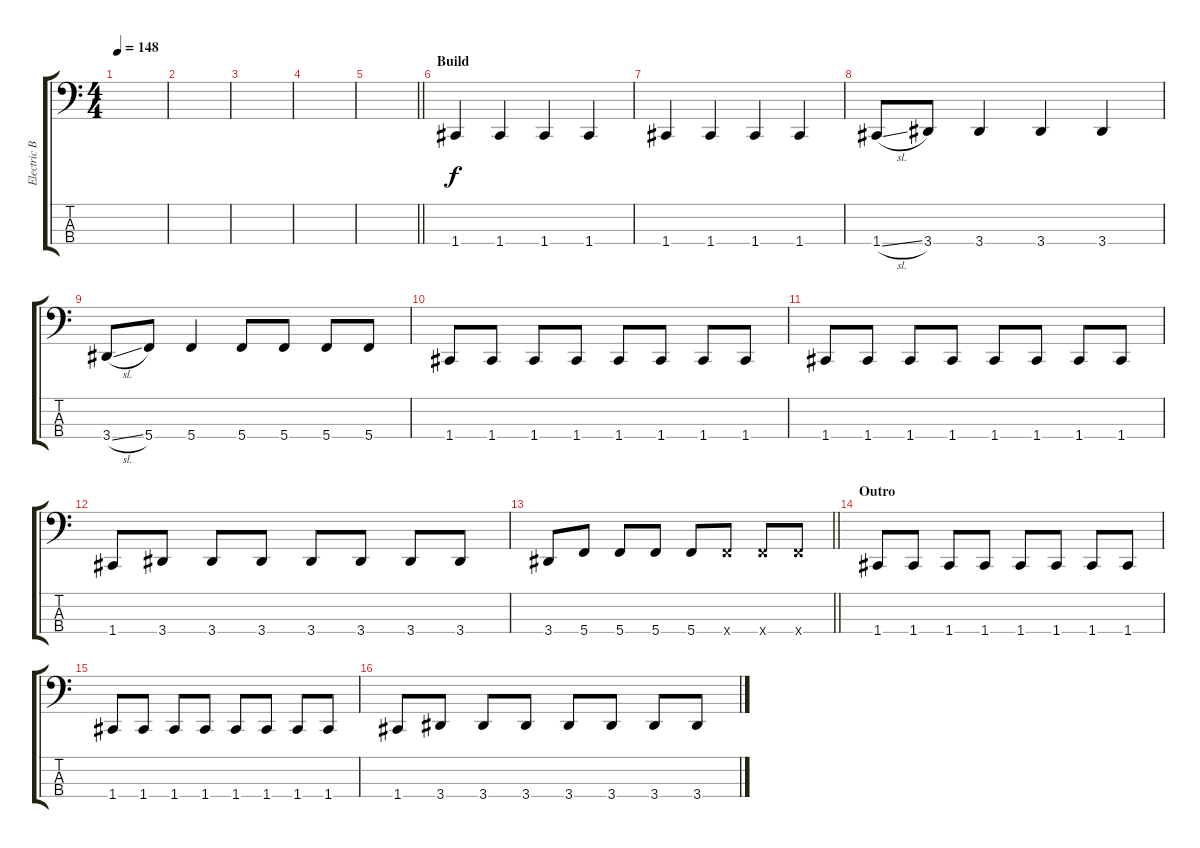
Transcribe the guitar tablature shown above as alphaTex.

\track ("Electric Bass" "Electric B") {instrument electricbasspick}
\staff {score tabs}
\tuning (F2 C2 G1 C1) {hide}
\ts (4 4)
\tempo 148
\clef f4
\ks c
|
|
|
|
\barLineRight lightlight
|
\section ("" "Build")
1.4.4{volume 14} 1.4.4 1.4.4 1.4.4 |
1.4.4 1.4.4 1.4.4 1.4.4 |
1.4{sl}.8 3.4.8 3.4.4 3.4.4 3.4.4 |
3.4{sl}.8 5.4.8 5.4.4 5.4.8 5.4.8 5.4.8 5.4.8 |
1.4.8 1.4.8 1.4.8 1.4.8 1.4.8 1.4.8 1.4.8 1.4.8 |
1.4.8 1.4.8 1.4.8 1.4.8 1.4.8 1.4.8 1.4.8 1.4.8 |
1.4.8 3.4.8 3.4.8 3.4.8 3.4.8 3.4.8 3.4.8 3.4.8 |
\barLineRight lightlight
3.4.8 5.4.8 5.4.8 5.4.8 5.4.8 5.4{x}.8 5.4{x}.8 5.4{x}.8 |
\section ("" "Outro")
1.4.8 1.4.8 1.4.8 1.4.8 1.4.8 1.4.8 1.4.8 1.4.8 |
1.4.8 1.4.8 1.4.8 1.4.8 1.4.8 1.4.8 1.4.8 1.4.8 |
1.4.8 3.4.8 3.4.8 3.4.8 3.4.8 3.4.8 3.4.8 3.4.8
